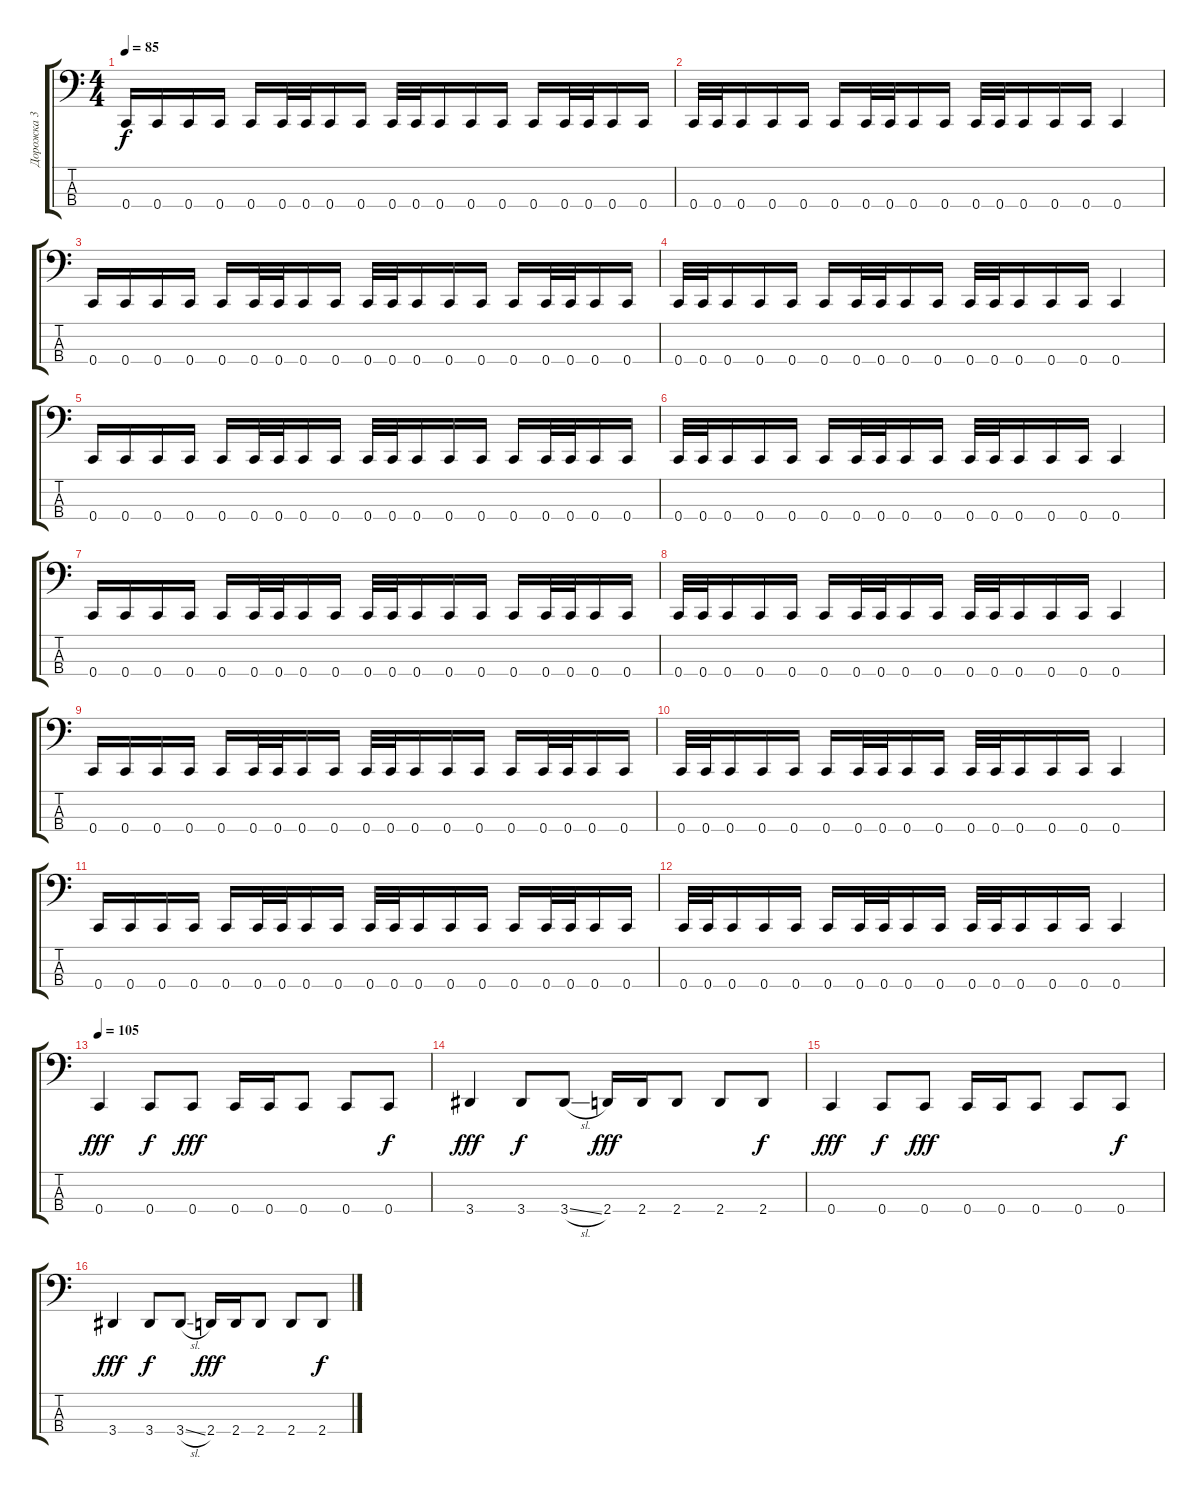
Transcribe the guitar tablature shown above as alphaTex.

\track ("Дорожка 3" "Дорожка 3") {instrument electricbassfinger}
\staff {score tabs}
\tuning (F2 C2 G1 C1) {hide}
\ts (4 4)
\tempo 85
\clef f4
\ks c
0.4.16{dy f} 0.4.16 0.4.16 0.4.16 0.4.16 0.4.32 0.4.32 0.4.16 0.4.16 0.4.32 0.4.32 0.4.16 0.4.16 0.4.16 0.4.16 0.4.32 0.4.32 0.4.16 0.4.16 |
0.4.32 0.4.32 0.4.16 0.4.16 0.4.16 0.4.16 0.4.32 0.4.32 0.4.16 0.4.16 0.4.32 0.4.32 0.4.16 0.4.16 0.4.16 0.4.4 |
0.4.16 0.4.16 0.4.16 0.4.16 0.4.16 0.4.32 0.4.32 0.4.16 0.4.16 0.4.32 0.4.32 0.4.16 0.4.16 0.4.16 0.4.16 0.4.32 0.4.32 0.4.16 0.4.16 |
0.4.32 0.4.32 0.4.16 0.4.16 0.4.16 0.4.16 0.4.32 0.4.32 0.4.16 0.4.16 0.4.32 0.4.32 0.4.16 0.4.16 0.4.16 0.4.4 |
0.4.16 0.4.16 0.4.16 0.4.16 0.4.16 0.4.32 0.4.32 0.4.16 0.4.16 0.4.32 0.4.32 0.4.16 0.4.16 0.4.16 0.4.16 0.4.32 0.4.32 0.4.16 0.4.16 |
0.4.32 0.4.32 0.4.16 0.4.16 0.4.16 0.4.16 0.4.32 0.4.32 0.4.16 0.4.16 0.4.32 0.4.32 0.4.16 0.4.16 0.4.16 0.4.4 |
0.4.16 0.4.16 0.4.16 0.4.16 0.4.16 0.4.32 0.4.32 0.4.16 0.4.16 0.4.32 0.4.32 0.4.16 0.4.16 0.4.16 0.4.16 0.4.32 0.4.32 0.4.16 0.4.16 |
0.4.32 0.4.32 0.4.16 0.4.16 0.4.16 0.4.16 0.4.32 0.4.32 0.4.16 0.4.16 0.4.32 0.4.32 0.4.16 0.4.16 0.4.16 0.4.4 |
0.4.16 0.4.16 0.4.16 0.4.16 0.4.16 0.4.32 0.4.32 0.4.16 0.4.16 0.4.32 0.4.32 0.4.16 0.4.16 0.4.16 0.4.16 0.4.32 0.4.32 0.4.16 0.4.16 |
0.4.32 0.4.32 0.4.16 0.4.16 0.4.16 0.4.16 0.4.32 0.4.32 0.4.16 0.4.16 0.4.32 0.4.32 0.4.16 0.4.16 0.4.16 0.4.4 |
0.4.16 0.4.16 0.4.16 0.4.16 0.4.16 0.4.32 0.4.32 0.4.16 0.4.16 0.4.32 0.4.32 0.4.16 0.4.16 0.4.16 0.4.16 0.4.32 0.4.32 0.4.16 0.4.16 |
0.4.32 0.4.32 0.4.16 0.4.16 0.4.16 0.4.16 0.4.32 0.4.32 0.4.16 0.4.16 0.4.32 0.4.32 0.4.16 0.4.16 0.4.16 0.4.4 |
\tempo 105
0.4.4{dy fff} 0.4.8{dy f} 0.4.8{dy fff} 0.4.16 0.4.16 0.4.8 0.4.8 0.4.8{dy f} |
3.4.4{dy fff} 3.4.8{dy f} 3.4{sl}.8 2.4.16{dy fff} 2.4.16 2.4.8 2.4.8 2.4.8{dy f} |
0.4.4{dy fff} 0.4.8{dy f} 0.4.8{dy fff} 0.4.16 0.4.16 0.4.8 0.4.8 0.4.8{dy f} |
3.4.4{dy fff} 3.4.8{dy f} 3.4{sl}.8 2.4.16{dy fff} 2.4.16 2.4.8 2.4.8 2.4.8{dy f}
